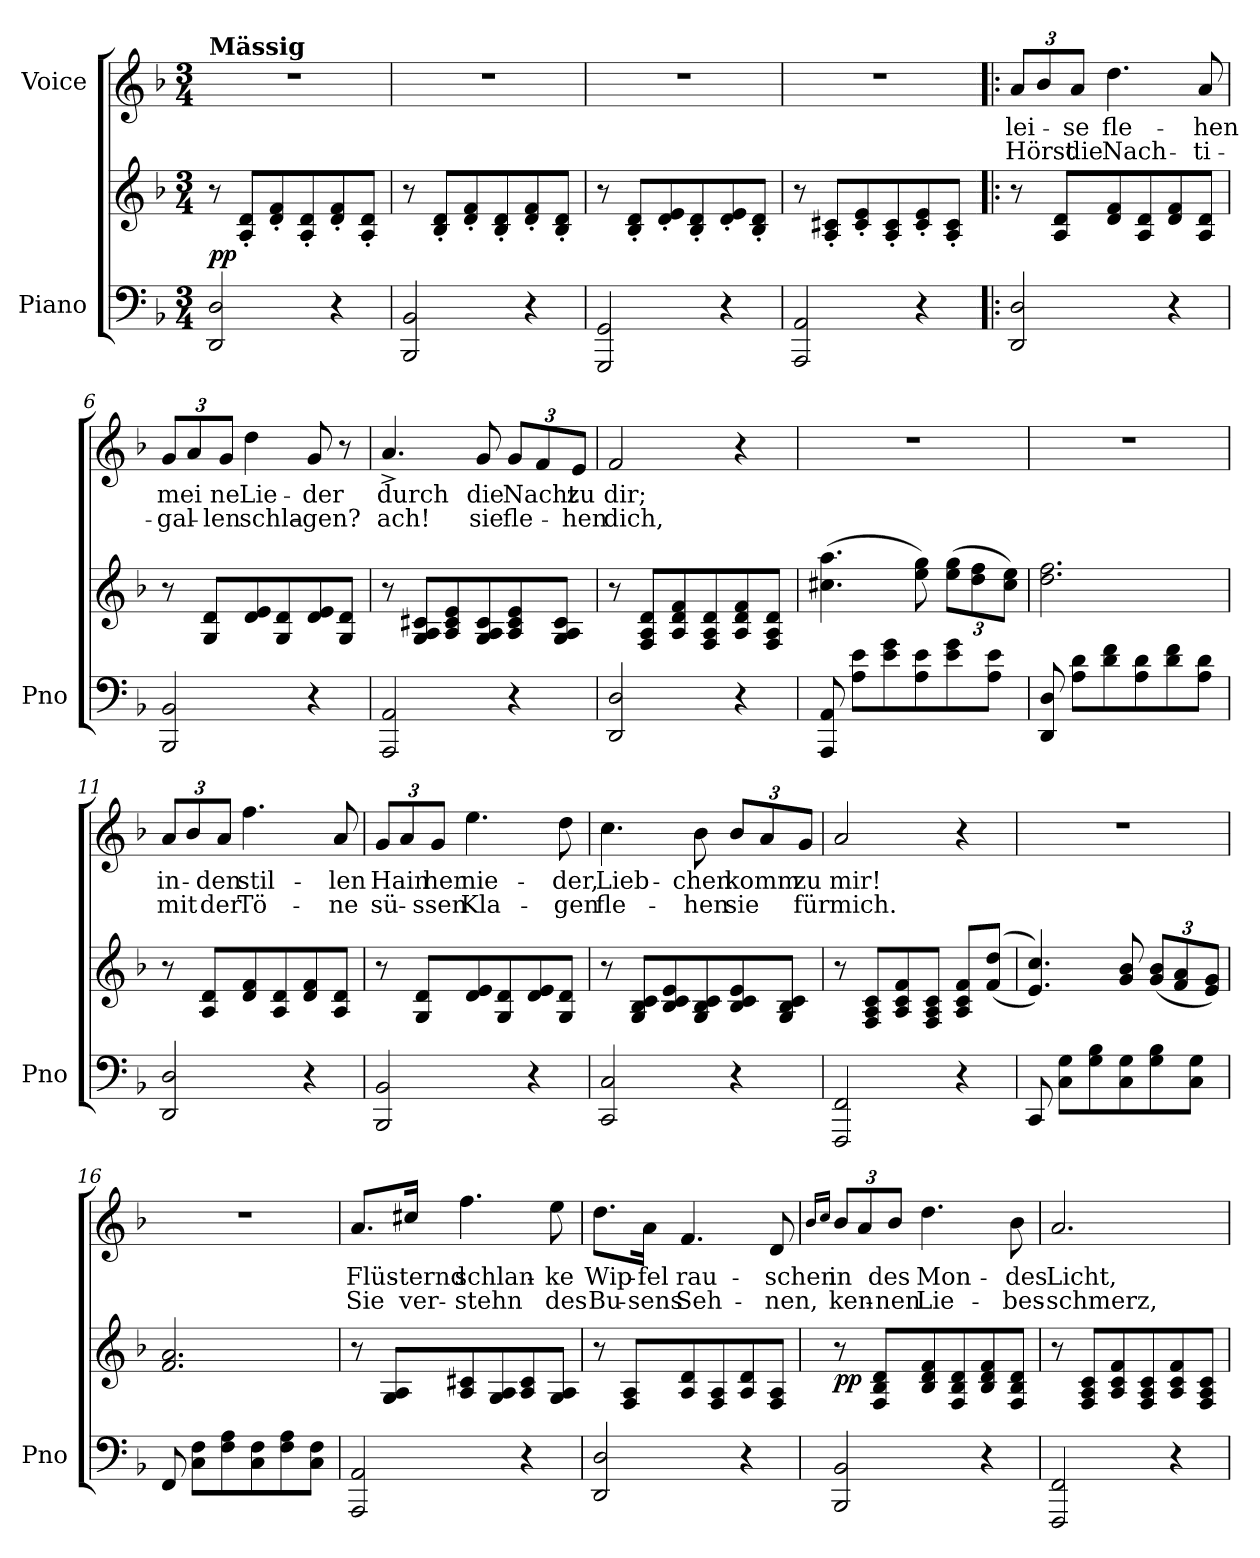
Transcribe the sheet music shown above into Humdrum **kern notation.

**kern	**kern	**dynam	**kern	**text	**text
*part2	*part2	*part2	*part1	*part1	*part1
*staff3	*staff2	*staff2/3	*staff1	*staff1	*staff1
*I"Piano	*	*	*I"Voice	*	*
*I'Pno	*	*	*	*	*
*clefF4	*clefG2	*	*clefG2	*	*
*k[b-]	*k[b-]	*	*k[b-]	*	*
*M3/4	*M3/4	*	*M3/4	*	*
*MM62	*MM62	*	*MM62	*	*
=1	=1	=1	=1	=1	=1
!	!	!	!LO:TX:a:B:t=Mässig	!	!
!	!	!LO:DY:b	!	!	!
2DD/ 2D/	8r	pp	2.r	.	.
.	8A/' 8d/'L	.	.	.	.
.	8d/' 8f/'	.	.	.	.
.	8A/' 8d/'	.	.	.	.
4r	8d/' 8f/'	.	.	.	.
.	8A/' 8d/'J	.	.	.	.
=2	=2	=2	=2	=2	=2
2BBB-/ 2BB-/	8r	.	2.r	.	.
.	8B-/' 8d/'L	.	.	.	.
.	8d/' 8f/'	.	.	.	.
.	8B-/' 8d/'	.	.	.	.
4r	8d/' 8f/'	.	.	.	.
.	8B-/' 8d/'J	.	.	.	.
=3	=3	=3	=3	=3	=3
2GGG/ 2GG/	8r	.	2.r	.	.
.	8B-/' 8d/'L	.	.	.	.
.	8d/' 8e/'	.	.	.	.
.	8B-/' 8d/'	.	.	.	.
4r	8d/' 8e/'	.	.	.	.
.	8B-/' 8d/'J	.	.	.	.
=4	=4	=4	=4	=4	=4
2AAA/ 2AA/	8r	.	2.r	.	.
.	8A/' 8c#X/'L	.	.	.	.
.	8c#/' 8e/'	.	.	.	.
.	8A/' 8c#/'	.	.	.	.
4r	8c#/' 8e/'	.	.	.	.
.	8A/' 8c#/'J	.	.	.	.
!!LO:LB:g=z
=5!|:	=5!|:	=5!|:	=5!|:	=5!|:	=5!|:
*	*	*	*Xbrackettup	*	*
!	!	!	!	!LO:LY:b	!LO:LY:b
2DD/ 2D/	8r	.	12a/L	lei-	Hörst
.	.	.	12b-/	.	.
.	8A/ 8d/L	.	.	.	.
!	!	!	!	!LO:LY:b	!LO:LY:b
.	.	.	12a/J	-se	die
!	!	!	!	!LO:LY:b	!LO:LY:b
.	8d/ 8f/	.	4.dd\	fle-	Nach-
.	8A/ 8d/	.	.	.	.
4r	8d/ 8f/	.	.	.	.
!	!	!	!	!LO:LY:b	!LO:LY:b
.	8A/ 8d/J	.	8a/	-hen	-ti-
=6	=6	=6	=6	=6	=6
!	!	!	!	!LO:LY:b	!LO:LY:b
2BBB-/ 2BB-/	8r	.	12g/L	mei	-gal-
.	.	.	12a/	.	.
.	8G/ 8d/L	.	.	.	.
!	!	!	!	!LO:LY:b	!LO:LY:b
.	.	.	12g/J	ne	-len
!	!	!	!	!LO:LY:b	!LO:LY:b
.	8d/ 8e/	.	4dd\	Lie-	schla-
.	8G/ 8d/	.	.	.	.
!	!	!	!	!LO:LY:b	!LO:LY:b
4r	8d/ 8e/	.	8g/	-der	-gen?
.	8G/ 8d/J	.	8r	.	.
=7	=7	=7	=7	=7	=7
!	!	!	!	!LO:LY:b	!LO:LY:b
2AAA/ 2AA/	8r	.	4.a^/	durch	ach!
.	8G/ 8A/ 8c#X/L	.	.	.	.
.	8A/ 8c#/ 8e/	.	.	.	.
!	!	!	!	!LO:LY:b	!LO:LY:b
.	8G/ 8A/ 8c#/	.	8g/	die	sie
!	!	!	!	!LO:LY:b	!LO:LY:b
4r	8A/ 8c#/ 8e/	.	12g/L	Nacht	fle-
.	.	.	12f/	.	.
.	8G/ 8A/ 8c#/J	.	.	.	.
!	!	!	!	!LO:LY:b	!LO:LY:b
.	.	.	12e/J	zu	-hen
=8	=8	=8	=8	=8	=8
!	!	!	!	!LO:LY:b	!LO:LY:b
2DD/ 2D/	8r	.	2f/	dir;	dich,
.	8F/ 8A/ 8d/L	.	.	.	.
.	8A/ 8d/ 8f/	.	.	.	.
.	8F/ 8A/ 8d/	.	.	.	.
4r	8A/ 8d/ 8f/	.	4r	.	.
.	8F/ 8A/ 8d/J	.	.	.	.
!!LO:LB:g=z
=9	=9	=9	=9	=9	=9
8AAA/ 8AA/	(>4.cc#X\ 4.aa\	.	2.r	.	.
8A\ 8e\L	.	.	.	.	.
8e\ 8g\	.	.	.	.	.
8A\ 8e\	8ee\ 8gg\)	.	.	.	.
*	*Xbrackettup	*	*	*	*
8e\ 8g\	(>12ee\ 12gg\L	.	.	.	.
.	12dd\ 12ff\	.	.	.	.
8A\ 8e\J	.	.	.	.	.
.	12cc#\ 12ee\J)	.	.	.	.
=10	=10	=10	=10	=10	=10
8DD/ 8D/	2.dd\ 2.ff\	.	2.r	.	.
8A\ 8d\L	.	.	.	.	.
8d\ 8f\	.	.	.	.	.
8A\ 8d\	.	.	.	.	.
8d\ 8f\	.	.	.	.	.
8A\ 8d\J	.	.	.	.	.
=11	=11	=11	=11	=11	=11
!	!	!	!	!LO:LY:b	!LO:LY:b
2DD/ 2D/	8r	.	12a/L	in-	mit
.	.	.	12b-/	.	.
.	8A/ 8d/L	.	.	.	.
!	!	!	!	!LO:LY:b	!LO:LY:b
.	.	.	12a/J	-den	der
!	!	!	!	!LO:LY:b	!LO:LY:b
.	8d/ 8f/	.	4.ff\	stil-	Tö-
.	8A/ 8d/	.	.	.	.
4r	8d/ 8f/	.	.	.	.
!	!	!	!	!LO:LY:b	!LO:LY:b
.	8A/ 8d/J	.	8a/	-len	-ne
=12	=12	=12	=12	=12	=12
!	!	!	!	!LO:LY:b	!LO:LY:b
2BBB-/ 2BB-/	8r	.	12g/L	Hain	sü-
.	.	.	12a/	.	.
.	8G/ 8d/L	.	.	.	.
!	!	!	!	!LO:LY:b	!LO:LY:b
.	.	.	12g/J	her	ssen
!	!	!	!	!LO:LY:b	!LO:LY:b
.	8d/ 8e/	.	4.ee\	nie-	Kla-
.	8G/ 8d/	.	.	.	.
4r	8d/ 8e/	.	.	.	.
!	!	!	!	!LO:LY:b	!LO:LY:b
.	8G/ 8d/J	.	8dd\	-der,	-gen
!!LO:LB:g=z
=13	=13	=13	=13	=13	=13
!	!	!	!	!LO:LY:b	!LO:LY:b
2CC/ 2C/	8r	.	4.cc\	Lieb-	fle-
.	8G/ 8B-/ 8c/L	.	.	.	.
.	8B-/ 8c/ 8e/	.	.	.	.
!	!	!	!	!LO:LY:b	!LO:LY:b
.	8G/ 8B-/ 8c/	.	8b-\	-chen	-hen
!	!	!	!	!LO:LY:b	!LO:LY:b
4r	8B-/ 8c/ 8e/	.	12b-/L	komm	sie
.	.	.	12a/	.	.
.	8G/ 8B-/ 8c/J	.	.	.	.
!	!	!	!	!LO:LY:b	!LO:LY:b
.	.	.	12g/J	zu	für
=14	=14	=14	=14	=14	=14
!	!	!	!	!LO:LY:b	!LO:LY:b
2FFF/ 2FF/	8r	.	2a/	mir!	mich.
.	8F/ 8A/ 8c/L	.	.	.	.
.	8A/ 8c/ 8f/	.	.	.	.
.	8F/ 8A/ 8c/J	.	.	.	.
4r	8A/ 8c/ 8f/L	.	4r	.	.
.	(<(>8f/ 8dd/J	.	.	.	.
=15	=15	=15	=15	=15	=15
8CC/	4.e/ 4.cc/))	.	2.r	.	.
8C\ 8G\L	.	.	.	.	.
8G\ 8B-\	.	.	.	.	.
8C\ 8G\	8g/ 8b-/	.	.	.	.
8G\ 8B-\	(<12g/ 12b-/L	.	.	.	.
.	12f/ 12a/	.	.	.	.
8C\ 8G\J	.	.	.	.	.
.	12e/ 12g/J)	.	.	.	.
=16	=16	=16	=16	=16	=16
8FF/	2.f/ 2.a/	.	2.r	.	.
8C\ 8F\L	.	.	.	.	.
8F\ 8A\	.	.	.	.	.
8C\ 8F\	.	.	.	.	.
8F\ 8A\	.	.	.	.	.
8C\ 8F\J	.	.	.	.	.
=17	=17	=17	=17	=17	=17
!	!	!	!	!LO:LY:b	!LO:LY:b
2AAA/ 2AA/	8r	.	8.a/L	Flüs-	Sie
.	8G/ 8A/L	.	.	.	.
!	!	!	!	!LO:LY:b	!LO:LY:b
.	.	.	16cc#X/Jk	-ternd	ver-
!	!	!	!	!LO:LY:b	!LO:LY:b
.	8A/ 8c#X/	.	4.ff\	schlan-	-stehn
.	8G/ 8A/	.	.	.	.
4r	8A/ 8c#/	.	.	.	.
!	!	!	!	!LO:LY:b	!LO:LY:b
.	8G/ 8A/J	.	8ee\	-ke	des
!!LO:PB:g=z
=18	=18	=18	=18	=18	=18
!	!	!	!	!LO:LY:b	!LO:LY:b
2DD/ 2D/	8r	.	8.dd\L	Wip-	Bu-
.	8F/ 8A/L	.	.	.	.
!	!	!	!	!LO:LY:b	!LO:LY:b
.	.	.	16a\Jk	-fel	-sens
!	!	!	!	!LO:LY:b	!LO:LY:b
.	8A/ 8d/	.	4.f/	rau-	Seh-
.	8F/ 8A/	.	.	.	.
4r	8A/ 8d/	.	.	.	.
!	!	!	!	!LO:LY:b	!LO:LY:b
.	8F/ 8A/J	.	8d/	-schen	-nen,
=19	=19	=19	=19	=19	=19
.	.	.	16qb-/LL	.	.
.	.	.	16qcc/JJ	.	.
!	!	!LO:DY:b	!	!LO:LY:b	!LO:LY:b
2BBB-/ 2BB-/	8r	pp	12b-/L	in	ken-
.	.	.	12a/	.	.
.	8F/ 8B-/ 8d/L	.	.	.	.
!	!	!	!	!LO:LY:b	!LO:LY:b
.	.	.	12b-/J	des	-nen
!	!	!	!	!LO:LY:b	!LO:LY:b
.	8B-/ 8d/ 8f/	.	4.dd\	Mon-	Lie-
.	8F/ 8B-/ 8d/	.	.	.	.
4r	8B-/ 8d/ 8f/	.	.	.	.
!	!	!	!	!LO:LY:b	!LO:LY:b
.	8F/ 8B-/ 8d/J	.	8b-\	-des	-bes-
=20	=20	=20	=20	=20	=20
!	!	!	!	!LO:LY:b	!LO:LY:b
2FFF/ 2FF/	8r	.	2.a/	Licht,	-schmerz,
.	8F/ 8A/ 8c/L	.	.	.	.
.	8A/ 8c/ 8f/	.	.	.	.
.	8F/ 8A/ 8c/	.	.	.	.
4r	8A/ 8c/ 8f/	.	.	.	.
.	8F/ 8A/ 8c/J	.	.	.	.
=	=	=	=	=	=
*-	*-	*-	*-	*-	*-
